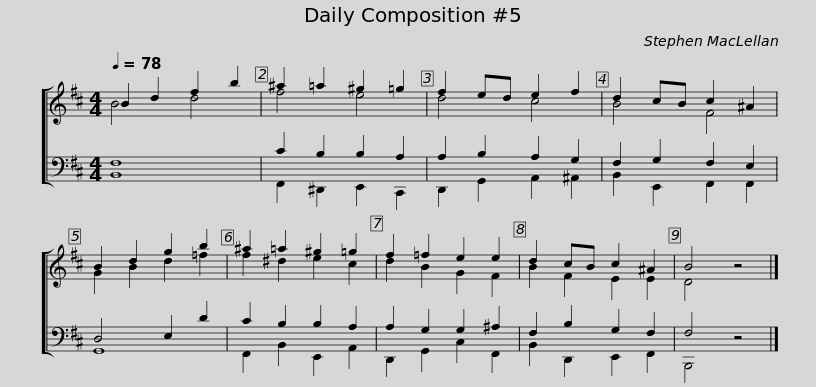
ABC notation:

X:1
%%score [ ( 1 2 ) ( 3 4 ) ]
L:1/8
Q:1/4=78
M:4/4
I:linebreak $
K:D
V:1 treble
V:2 treble
V:3 bass
V:4 bass
V:1
 B2 d2 f2 b2 | ^a2 =a2 ^g2 =g2 | f2 ed e2 f2 | d2 cB c2 ^A2 | B2 d2 g2 b2 | %5
 ^a2 =a2 ^g2 =g2 |$ f2 =f2 e2 e2 | d2 cB c2 ^A2 | B4 z4 |] %9
V:2
 B4 d4 | f4 e4 | d4 c4 | B4 F4 | G2 B2 d2 =f2 | %5
 f2 ^d2 e2 c2 |$ d2 B2 G2 F2 | B2 F2 E2 E2 | D4 z4 |] %9
V:3
 F,8 | C2 B,2 B,2 A,2 | A,2 B,2 A,2 G,2 | F,2 G,2 F,2 E,2 | D,4 E,2 D2 | %5
 C2 B,2 B,2 A,2 |$ A,2 G,2 G,2 ^A,2 | F,2 B,2 G,2 F,2 | F,4 z4 |] %9
V:4
 B,,8 | F,,2 ^D,,2 E,,2 C,,2 | D,,2 G,,2 A,,2 ^A,,2 | B,,2 E,,2 F,,2 F,,2 | G,,8 | %5
 F,,2 B,,2 E,,2 A,,2 |$ D,,2 G,,2 C,2 F,,2 | B,,2 D,,2 E,,2 F,,2 | B,,,4 z4 |] %9
